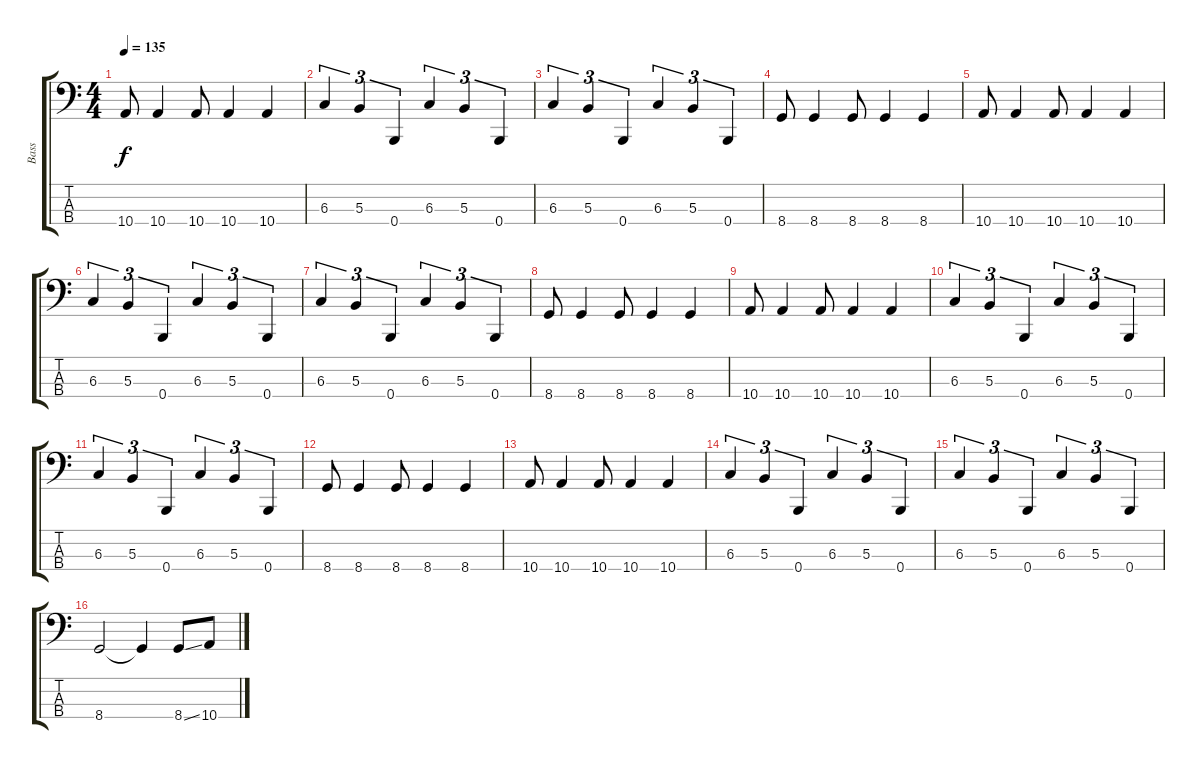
\track ("Bass" "Bass") {instrument electricbasspick}
\staff {score tabs}
\tuning (E2 B1 Gb1 B0) {hide}
\ts (4 4)
\tempo 135
\clef f4
\ks c
10.4.8{dy f} 10.4.4 10.4.8 10.4.4 10.4.4 |
6.3.4{tu (3 2)} 5.3.4{tu (3 2)} 0.4.4{tu (3 2)} 6.3.4{tu (3 2)} 5.3.4{tu (3 2)} 0.4.4{tu (3 2)} |
6.3.4{tu (3 2)} 5.3.4{tu (3 2)} 0.4.4{tu (3 2)} 6.3.4{tu (3 2)} 5.3.4{tu (3 2)} 0.4.4{tu (3 2)} |
8.4.8 8.4.4 8.4.8 8.4.4 8.4.4 |
10.4.8 10.4.4 10.4.8 10.4.4 10.4.4 |
6.3.4{tu (3 2)} 5.3.4{tu (3 2)} 0.4.4{tu (3 2)} 6.3.4{tu (3 2)} 5.3.4{tu (3 2)} 0.4.4{tu (3 2)} |
6.3.4{tu (3 2)} 5.3.4{tu (3 2)} 0.4.4{tu (3 2)} 6.3.4{tu (3 2)} 5.3.4{tu (3 2)} 0.4.4{tu (3 2)} |
8.4.8 8.4.4 8.4.8 8.4.4 8.4.4 |
10.4.8 10.4.4 10.4.8 10.4.4 10.4.4 |
6.3.4{tu (3 2)} 5.3.4{tu (3 2)} 0.4.4{tu (3 2)} 6.3.4{tu (3 2)} 5.3.4{tu (3 2)} 0.4.4{tu (3 2)} |
6.3.4{tu (3 2)} 5.3.4{tu (3 2)} 0.4.4{tu (3 2)} 6.3.4{tu (3 2)} 5.3.4{tu (3 2)} 0.4.4{tu (3 2)} |
8.4.8 8.4.4 8.4.8 8.4.4 8.4.4 |
10.4.8 10.4.4 10.4.8 10.4.4 10.4.4 |
6.3.4{tu (3 2)} 5.3.4{tu (3 2)} 0.4.4{tu (3 2)} 6.3.4{tu (3 2)} 5.3.4{tu (3 2)} 0.4.4{tu (3 2)} |
6.3.4{tu (3 2)} 5.3.4{tu (3 2)} 0.4.4{tu (3 2)} 6.3.4{tu (3 2)} 5.3.4{tu (3 2)} 0.4.4{tu (3 2)} |
8.4.2 8.4{t}.4 8.4{ss}.8 10.4.8
